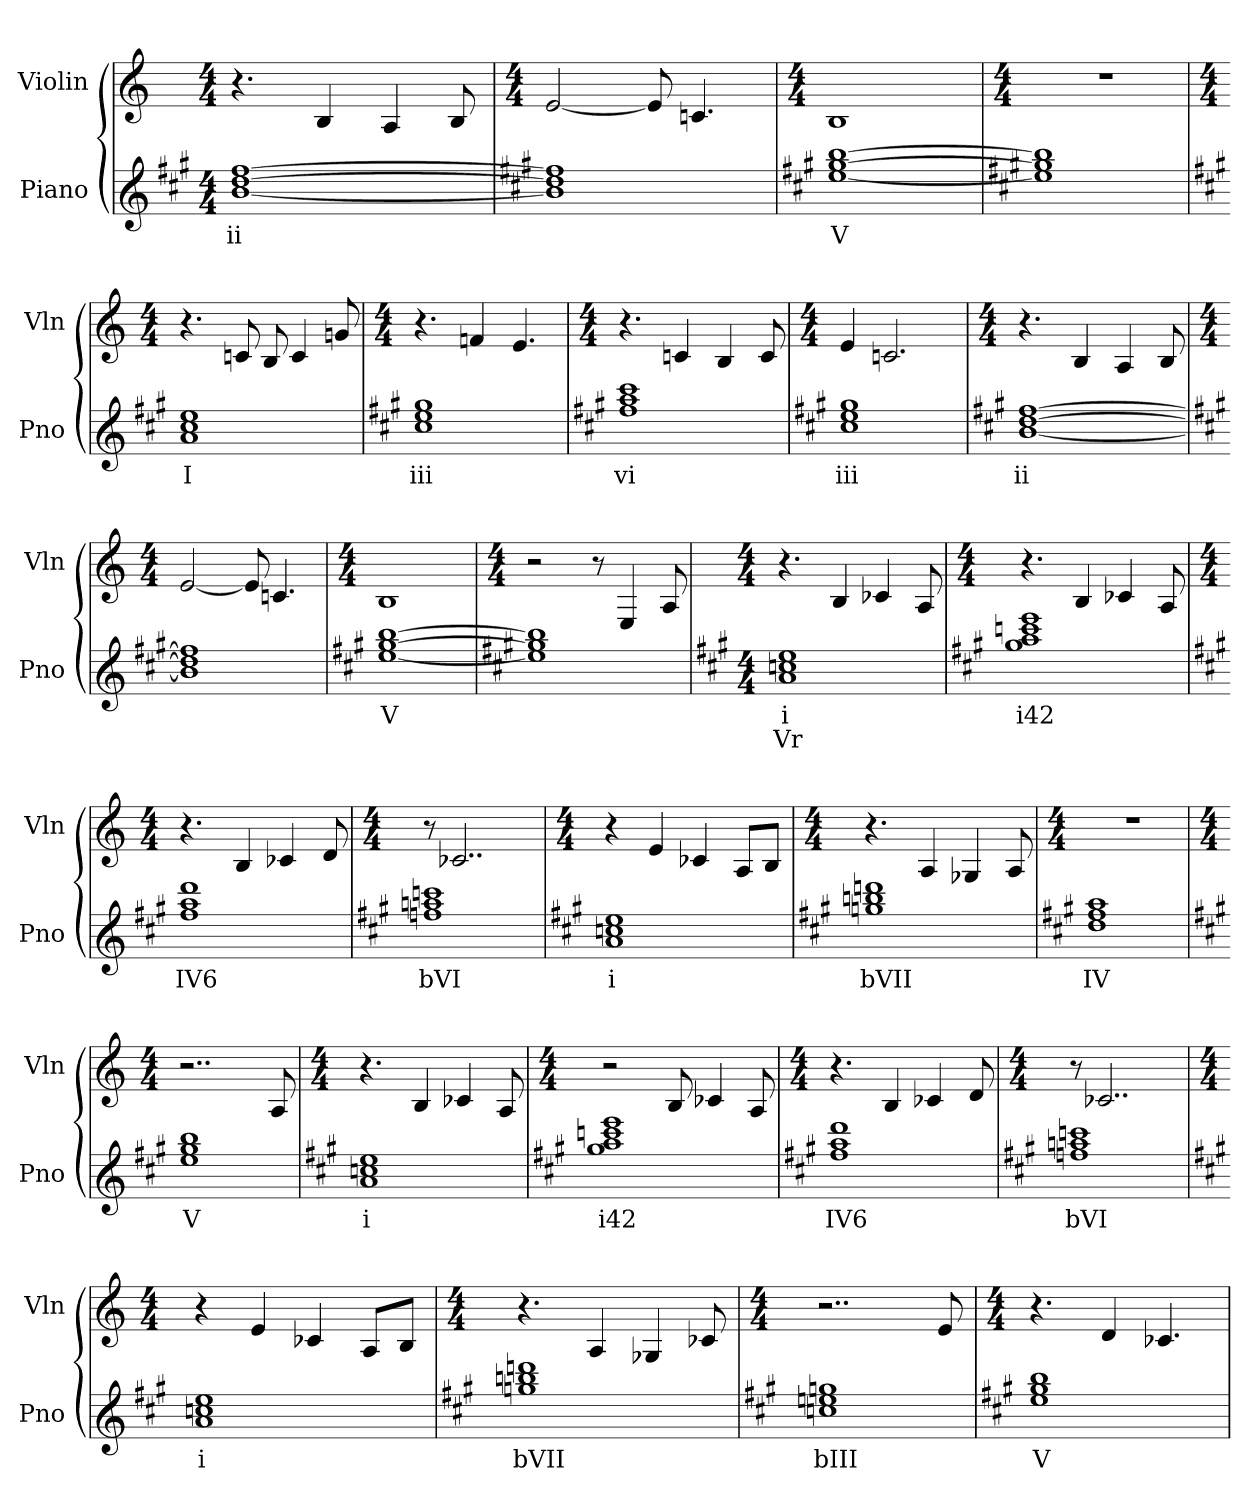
**kern	**text	**text	**kern
*part2	*part2	*part2	*part1
*staff2	*staff2	*staff2	*staff1
*I"Piano	*	*	*I"Violin
*I'Pno	*	*	*I'Vln
*k[f#c#g#]	*	*	*
*A:	*	*	*
*M4/4	*	*	*M4/4
=	=	=	=
[1b [1dd [1ff#	ii	.	4.r
.	.	.	4B
.	.	.	4A
.	.	.	8B
=	=	=	=
*k[f#c#g#]	*	*	*
*A:	*	*	*
*	*	*	*M4/4
1b] 1dd] 1ff#]	.	.	[2e
.	.	.	8e]
.	.	.	4.cn
=	=	=	=
*k[f#c#g#]	*	*	*
*A:	*	*	*
*	*	*	*M4/4
[1ee [1gg# [1bb	V	.	1B
=	=	=	=
*k[f#c#g#]	*	*	*
*A:	*	*	*
*	*	*	*M4/4
1ee] 1gg#] 1bb]	.	.	1r
=	=	=	=
*k[f#c#g#]	*	*	*
*A:	*	*	*
*	*	*	*M4/4
1a 1cc# 1ee	I	.	4.r
.	.	.	8cn
.	.	.	8B
.	.	.	4c
.	.	.	8gn
=	=	=	=
*k[f#c#g#]	*	*	*
*A:	*	*	*
*	*	*	*M4/4
1cc# 1ee 1gg#	iii	.	4.r
.	.	.	4fn
.	.	.	4.e
=	=	=	=
*k[f#c#g#]	*	*	*
*A:	*	*	*
*	*	*	*M4/4
1ff# 1aa 1ccc#	vi	.	4.r
.	.	.	4cn
.	.	.	4B
.	.	.	8c
=	=	=	=
*k[f#c#g#]	*	*	*
*A:	*	*	*
*	*	*	*M4/4
1cc# 1ee 1gg#	iii	.	4e
.	.	.	2.cn
=	=	=	=
*k[f#c#g#]	*	*	*
*A:	*	*	*
*	*	*	*M4/4
[1b [1dd [1ff#	ii	.	4.r
.	.	.	4B
.	.	.	4A
.	.	.	8B
=	=	=	=
*k[f#c#g#]	*	*	*
*A:	*	*	*
*	*	*	*M4/4
1b] 1dd] 1ff#]	.	.	[2e
.	.	.	8e]
.	.	.	4.cn
=	=	=	=
*k[f#c#g#]	*	*	*
*A:	*	*	*
*	*	*	*M4/4
[1ee [1gg# [1bb	V	.	1B
=	=	=	=
*k[f#c#g#]	*	*	*
*A:	*	*	*
*	*	*	*M4/4
1ee] 1gg#] 1bb]	.	.	2r
.	.	.	8r
.	.	.	4E
.	.	.	8A
=	=	=	=
*k[f#c#g#]	*	*	*
*A:	*	*	*
*M4/4	*	*	*M4/4
1a 1ccn 1ee	i	Vr	4.r
.	.	.	4B
.	.	.	4c-X
.	.	.	8A
=	=	=	=
*k[f#c#g#]	*	*	*
*A:	*	*	*
*	*	*	*M4/4
1gg# 1aa 1cccn 1eee	i42	.	4.r
.	.	.	4B
.	.	.	4c-X
.	.	.	8A
=	=	=	=
*k[f#c#g#]	*	*	*
*A:	*	*	*
*	*	*	*M4/4
1ff# 1aa 1ddd	IV6	.	4.r
.	.	.	4B
.	.	.	4c-X
.	.	.	8d
=	=	=	=
*k[f#c#g#]	*	*	*
*A:	*	*	*
*	*	*	*M4/4
1ffn 1aan 1cccn	bVI	.	8r
.	.	.	2..c-X
=	=	=	=
*k[f#c#g#]	*	*	*
*A:	*	*	*
*	*	*	*M4/4
1a 1ccn 1ee	i	.	4r
.	.	.	4e
.	.	.	4c-X
.	.	.	8AL
.	.	.	8BJ
=	=	=	=
*k[f#c#g#]	*	*	*
*A:	*	*	*
*	*	*	*M4/4
1ggn 1bbn 1dddn	bVII	.	4.r
.	.	.	4A
.	.	.	4G-X
.	.	.	8A
=	=	=	=
*k[f#c#g#]	*	*	*
*A:	*	*	*
*	*	*	*M4/4
1dd 1ff# 1aa	IV	.	1r
=	=	=	=
*k[f#c#g#]	*	*	*
*A:	*	*	*
*	*	*	*M4/4
1ee 1gg# 1bb	V	.	2..r
.	.	.	8A
=	=	=	=
*k[f#c#g#]	*	*	*
*A:	*	*	*
*	*	*	*M4/4
1a 1ccn 1ee	i	.	4.r
.	.	.	4B
.	.	.	4c-X
.	.	.	8A
=	=	=	=
*k[f#c#g#]	*	*	*
*A:	*	*	*
*	*	*	*M4/4
1gg# 1aa 1cccn 1eee	i42	.	2r
.	.	.	8B
.	.	.	4c-X
.	.	.	8A
=	=	=	=
*k[f#c#g#]	*	*	*
*A:	*	*	*
*	*	*	*M4/4
1ff# 1aa 1ddd	IV6	.	4.r
.	.	.	4B
.	.	.	4c-X
.	.	.	8d
=	=	=	=
*k[f#c#g#]	*	*	*
*A:	*	*	*
*	*	*	*M4/4
1ffn 1aan 1cccn	bVI	.	8r
.	.	.	2..c-X
=	=	=	=
*k[f#c#g#]	*	*	*
*A:	*	*	*
*	*	*	*M4/4
1a 1ccn 1ee	i	.	4r
.	.	.	4e
.	.	.	4c-X
.	.	.	8AL
.	.	.	8BJ
=	=	=	=
*k[f#c#g#]	*	*	*
*A:	*	*	*
*	*	*	*M4/4
1ggn 1bbn 1dddn	bVII	.	4.r
.	.	.	4A
.	.	.	4G-X
.	.	.	8c-X
=	=	=	=
*k[f#c#g#]	*	*	*
*A:	*	*	*
*	*	*	*M4/4
1ccn 1een 1ggn	bIII	.	2..r
.	.	.	8e
=	=	=	=
*k[f#c#g#]	*	*	*
*A:	*	*	*
*	*	*	*M4/4
1ee 1gg# 1bb	V	.	4.r
.	.	.	4d
.	.	.	4.c-X
=	=	=	=
*-	*-	*-	*-
